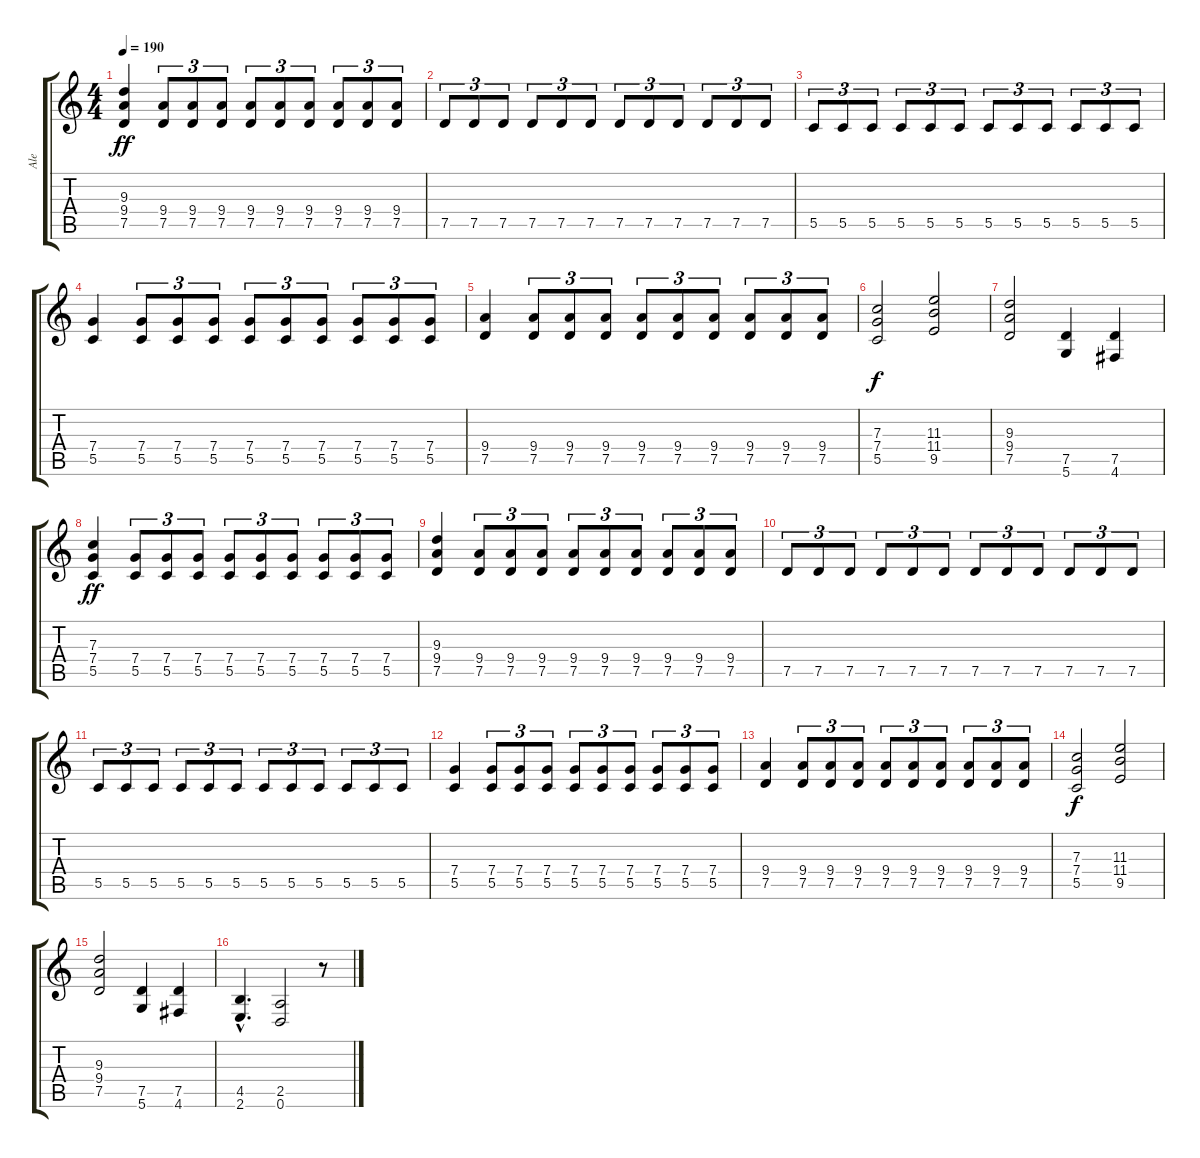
\track ("Ale" "Ale") {instrument distortionguitar}
\staff {score tabs}
\tuning (D4 A3 F3 C3 G2 D2) {hide}
\ts (4 4)
\tempo 190
\clef g2
\ks c
(9.3 9.4 7.5).4{dy ff} (9.4 7.5).8{tu (3 2)} (9.4 7.5).8{tu (3 2)} (9.4 7.5).8{tu (3 2)} (9.4 7.5).8{tu (3 2)} (9.4 7.5).8{tu (3 2)} (9.4 7.5).8{tu (3 2)} (9.4 7.5).8{tu (3 2)} (9.4 7.5).8{tu (3 2)} (9.4 7.5).8{tu (3 2)} |
7.5.8{tu (3 2)} 7.5.8{tu (3 2)} 7.5.8{tu (3 2)} 7.5.8{tu (3 2)} 7.5.8{tu (3 2)} 7.5.8{tu (3 2)} 7.5.8{tu (3 2)} 7.5.8{tu (3 2)} 7.5.8{tu (3 2)} 7.5.8{tu (3 2)} 7.5.8{tu (3 2)} 7.5.8{tu (3 2)} |
5.5.8{tu (3 2)} 5.5.8{tu (3 2)} 5.5.8{tu (3 2)} 5.5.8{tu (3 2)} 5.5.8{tu (3 2)} 5.5.8{tu (3 2)} 5.5.8{tu (3 2)} 5.5.8{tu (3 2)} 5.5.8{tu (3 2)} 5.5.8{tu (3 2)} 5.5.8{tu (3 2)} 5.5.8{tu (3 2)} |
(7.4 5.5).4 (7.4 5.5).8{tu (3 2)} (7.4 5.5).8{tu (3 2)} (7.4 5.5).8{tu (3 2)} (7.4 5.5).8{tu (3 2)} (7.4 5.5).8{tu (3 2)} (7.4 5.5).8{tu (3 2)} (7.4 5.5).8{tu (3 2)} (7.4 5.5).8{tu (3 2)} (7.4 5.5).8{tu (3 2)} |
(9.4 7.5).4 (9.4 7.5).8{tu (3 2)} (9.4 7.5).8{tu (3 2)} (9.4 7.5).8{tu (3 2)} (9.4 7.5).8{tu (3 2)} (9.4 7.5).8{tu (3 2)} (9.4 7.5).8{tu (3 2)} (9.4 7.5).8{tu (3 2)} (9.4 7.5).8{tu (3 2)} (9.4 7.5).8{tu (3 2)} |
(7.3 7.4 5.5).2{dy f} (11.3 11.4 9.5).2 |
(9.3 9.4 7.5).2 (7.5 5.6).4 (7.5 4.6).4 |
(7.3 7.4 5.5).4{dy ff} (7.4 5.5).8{tu (3 2)} (7.4 5.5).8{tu (3 2)} (7.4 5.5).8{tu (3 2)} (7.4 5.5).8{tu (3 2)} (7.4 5.5).8{tu (3 2)} (7.4 5.5).8{tu (3 2)} (7.4 5.5).8{tu (3 2)} (7.4 5.5).8{tu (3 2)} (7.4 5.5).8{tu (3 2)} |
(9.3 9.4 7.5).4 (9.4 7.5).8{tu (3 2)} (9.4 7.5).8{tu (3 2)} (9.4 7.5).8{tu (3 2)} (9.4 7.5).8{tu (3 2)} (9.4 7.5).8{tu (3 2)} (9.4 7.5).8{tu (3 2)} (9.4 7.5).8{tu (3 2)} (9.4 7.5).8{tu (3 2)} (9.4 7.5).8{tu (3 2)} |
7.5.8{tu (3 2)} 7.5.8{tu (3 2)} 7.5.8{tu (3 2)} 7.5.8{tu (3 2)} 7.5.8{tu (3 2)} 7.5.8{tu (3 2)} 7.5.8{tu (3 2)} 7.5.8{tu (3 2)} 7.5.8{tu (3 2)} 7.5.8{tu (3 2)} 7.5.8{tu (3 2)} 7.5.8{tu (3 2)} |
5.5.8{tu (3 2)} 5.5.8{tu (3 2)} 5.5.8{tu (3 2)} 5.5.8{tu (3 2)} 5.5.8{tu (3 2)} 5.5.8{tu (3 2)} 5.5.8{tu (3 2)} 5.5.8{tu (3 2)} 5.5.8{tu (3 2)} 5.5.8{tu (3 2)} 5.5.8{tu (3 2)} 5.5.8{tu (3 2)} |
(7.4 5.5).4 (7.4 5.5).8{tu (3 2)} (7.4 5.5).8{tu (3 2)} (7.4 5.5).8{tu (3 2)} (7.4 5.5).8{tu (3 2)} (7.4 5.5).8{tu (3 2)} (7.4 5.5).8{tu (3 2)} (7.4 5.5).8{tu (3 2)} (7.4 5.5).8{tu (3 2)} (7.4 5.5).8{tu (3 2)} |
(9.4 7.5).4 (9.4 7.5).8{tu (3 2)} (9.4 7.5).8{tu (3 2)} (9.4 7.5).8{tu (3 2)} (9.4 7.5).8{tu (3 2)} (9.4 7.5).8{tu (3 2)} (9.4 7.5).8{tu (3 2)} (9.4 7.5).8{tu (3 2)} (9.4 7.5).8{tu (3 2)} (9.4 7.5).8{tu (3 2)} |
(7.3 7.4 5.5).2{dy f} (11.3 11.4 9.5).2 |
(9.3 9.4 7.5).2 (7.5 5.6).4 (7.5 4.6).4 |
(4.5{hac} 2.6{hac}).4{d} (2.5 0.6).2 r.8
